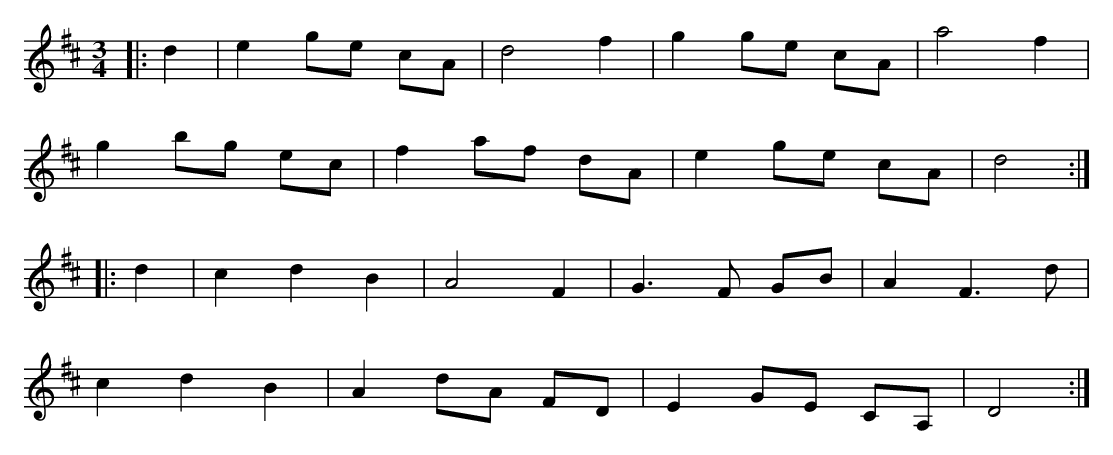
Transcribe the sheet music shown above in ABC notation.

X:1
M:3/4
K:D
|:d2|e2 ge cA|d4f2|g2 ge cA|a4f2|
g2 bg ec|f2 af dA|e2 ge cA|d4:|
|:d2|c2d2B2|A4F2|G3 F GB|A2F3d|
c2d2B2|A2 dA FD|E2 GE CA,|D4:|
